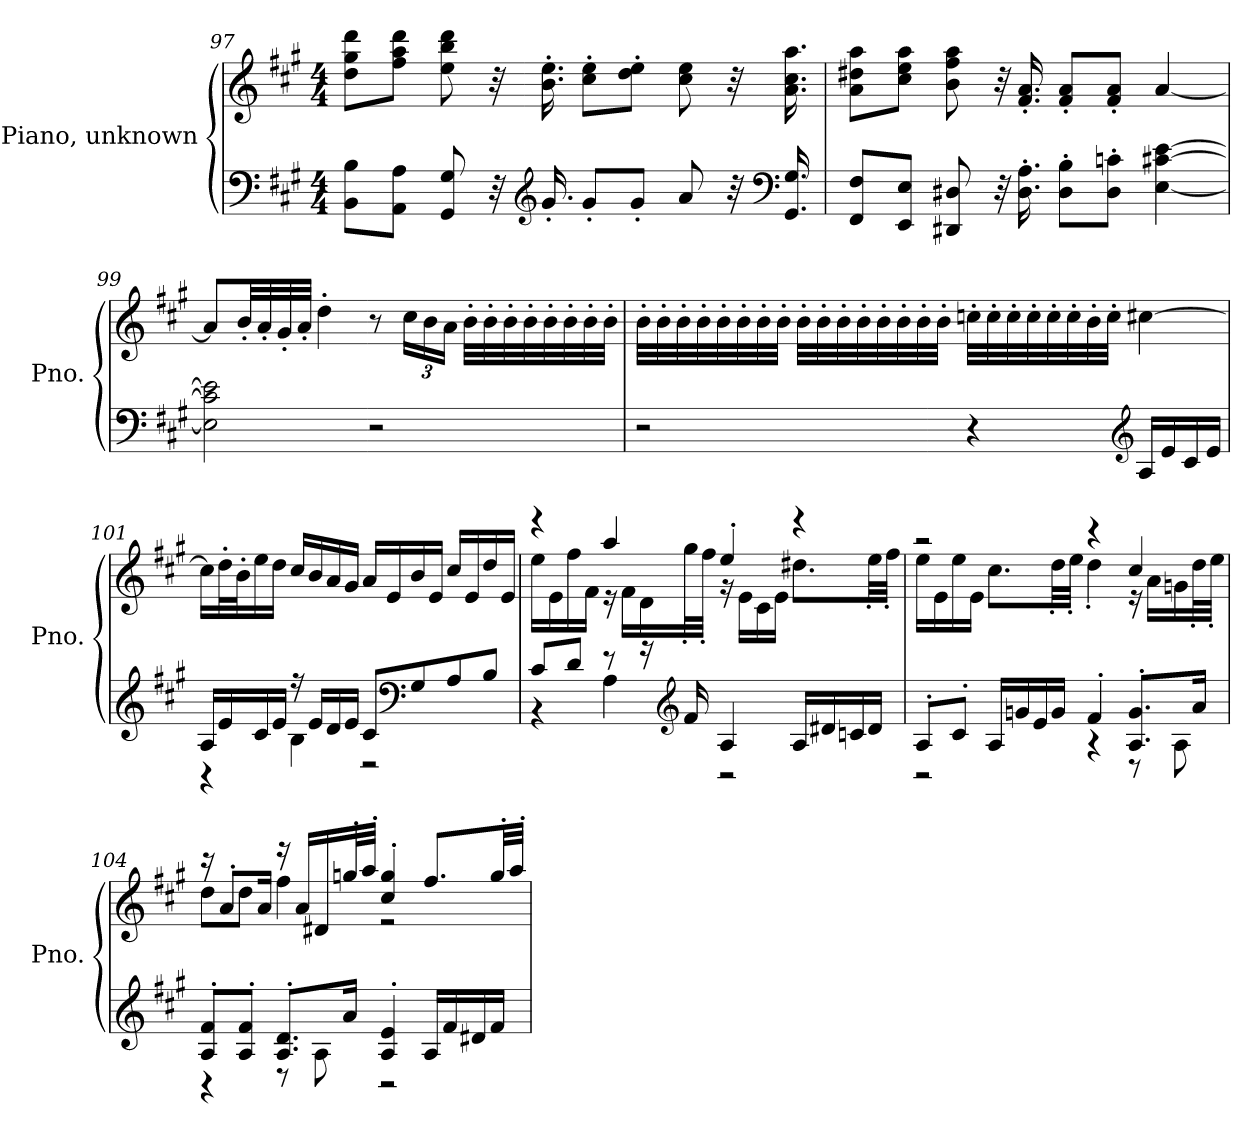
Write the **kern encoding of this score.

**kern	**kern
*part1	*part1
*staff2	*staff1
*I"Piano, unknown	*
*I'Pno.	*
!!LO:LB:g=z
*clefF4	*clefG2
*k[f#c#g#]	*k[f#c#g#]
*M4/4	*M4/4
=97	=97
8BB\ 8B\L	8dd\ 8gg#\ 8ddd\L
8AA\ 8A\J	8ff#\ 8aa\ 8ddd\J
8GG#/ 8G#/	8ee\ 8bb\ 8ddd\
32r	32r
*clefG2	*
16.g#'/	16.b\' 16.ee\'
8g#'/L	8cc#\' 8ee\'L
8g#'/J	8dd\' 8ee\'J
8a/	8cc#\ 8ee\
32r	32r
*clefF4	*
16.GG#/ 16.G#/	16.a\ 16.cc#\ 16.aa\
=98	=98
8FF#/ 8F#/L	8a\ 8dd#X\ 8aa\L
8EE/ 8E/J	8cc#\ 8ee\ 8aa\J
8DD#X/ 8D#X/	8b\ 8ff#\ 8aa\
32r	32r
16.D#\' 16.A\'	16.f#/' 16.a/'
8D#\' 8B\'L	8f#/' 8a/'L
8D#\' 8cn\'J	8f#/' 8a/'J
[4E\ [4c#X\ [4e\	[4a/
!!LO:LB:g=z
=99	=99
2E\] 2c#\] 2e\]	8a/L]
.	32b'/LL
.	32a'/
.	32g#'/
.	32a'/JJJ
.	4dd'\
2r	8r
*	*Xbrackettup
.	24cc#\LL
.	24b\
.	24a\JJ
.	32b'\LLL
.	32b'\
.	32b'\
.	32b'\
.	32b'\
.	32b'\
.	32b'\
.	32b'\JJJ
=100	=100
2r	32b'\LLL
.	32b'\
.	32b'\
.	32b'\
.	32b'\
.	32b'\
.	32b'\
.	32b'\JJJ
.	32b'\LLL
.	32b'\
.	32b'\
.	32b'\
.	32b'\
.	32b'\
.	32b'\
.	32b'\JJJ
4r	32ccn'\LLL
.	32cc'\
.	32cc'\
.	32cc'\
.	32cc'\
.	32cc'\
.	32b'\
.	32cc'\JJJ
*clefG2	*
16A/LL	[4cc#X\
16e/	.
16c#/	.
16e/JJ	.
!!LO:LB:g=z
=101	=101
*^	*
16A/LL	4r	16cc#\LL]
16e/	.	32dd'\L
.	.	32b'\J
16c#/	.	16ee\
16e/JJ	.	16dd\JJ
16r	4B\	16cc#/LL
16e/LL	.	16b/
16d/	.	16a/
16e/JJ	.	16g#/JJ
8c#/L	2r	16a/LL
.	.	16e/
*clefF4	*	*
8G#/	.	16b/
.	.	16e/JJ
8A/	.	16cc#/LL
.	.	16e/
8B/J	.	16dd/
.	.	16e/JJ
=102	=102	=102
*	*	*^
8c#/L	4r	4r	16ee\LL
.	.	.	16e\
8d/J	.	.	16ff#\
.	.	.	16f#\JJ
8r	4A\	4aa/	16r
.	.	.	16f#\LL
16r	.	.	16d\
*clefG2	*	*	*
16f#/	.	.	32gg#'\L
.	.	.	32ff#'\JJJ
4A/	2r	4ee'/	16r
.	.	.	16e\LL
.	.	.	16c#\
.	.	.	16e\JJ
16A/LL	.	4r	8.dd#X\L
16d#X/	.	.	.
16cn/	.	.	.
16d#/JJ	.	.	32ee'\LL
.	.	.	32ff#'\JJJ
!!LO:PB:g=z	!!
=103	=103	=103	=103
8A'/L	2r	2r	16ee\LL
.	.	.	16e\
8c#'/J	.	.	16ee\
.	.	.	16e\JJ
16A/LL	.	.	8.cc#\L
16gn/	.	.	.
16e/	.	.	.
16g/JJ	.	.	32dd'\LL
.	.	.	32ee'\JJJ
4f#'/	4r	4r	4dd'\
8.A/' 8.g/'L	8r	4cc#/	16r
.	.	.	16a\LL
.	8A\	.	16gn\
16a/Jk	.	.	32dd'\L
.	.	.	32ee'\JJJ
=104	=104	=104	=104
8A/' 8f#/'L	4r	16r	8dd\L
.	.	8a'/L	.
8A/' 8f#/'J	.	.	8dd\J
.	.	16a/Jk	.
8.A/' 8.d/'L	8r	16r	4ff#\
.	.	16a/LL	.
.	8A\	16d#X/	.
16a/Jk	.	32ggn'/L	.
.	.	32aa'/JJJ	.
4A/' 4e/'	2r	4cc#/' 4gg/'	2r
16A/LL	.	8.ff#/L	.
16f#/	.	.	.
16d#X/	.	.	.
16f#/JJ	.	32gg'/LL	.
.	.	32aa'/JJJ	.
*v	*v	*	*
*	*v	*v
=	=
*-	*-
